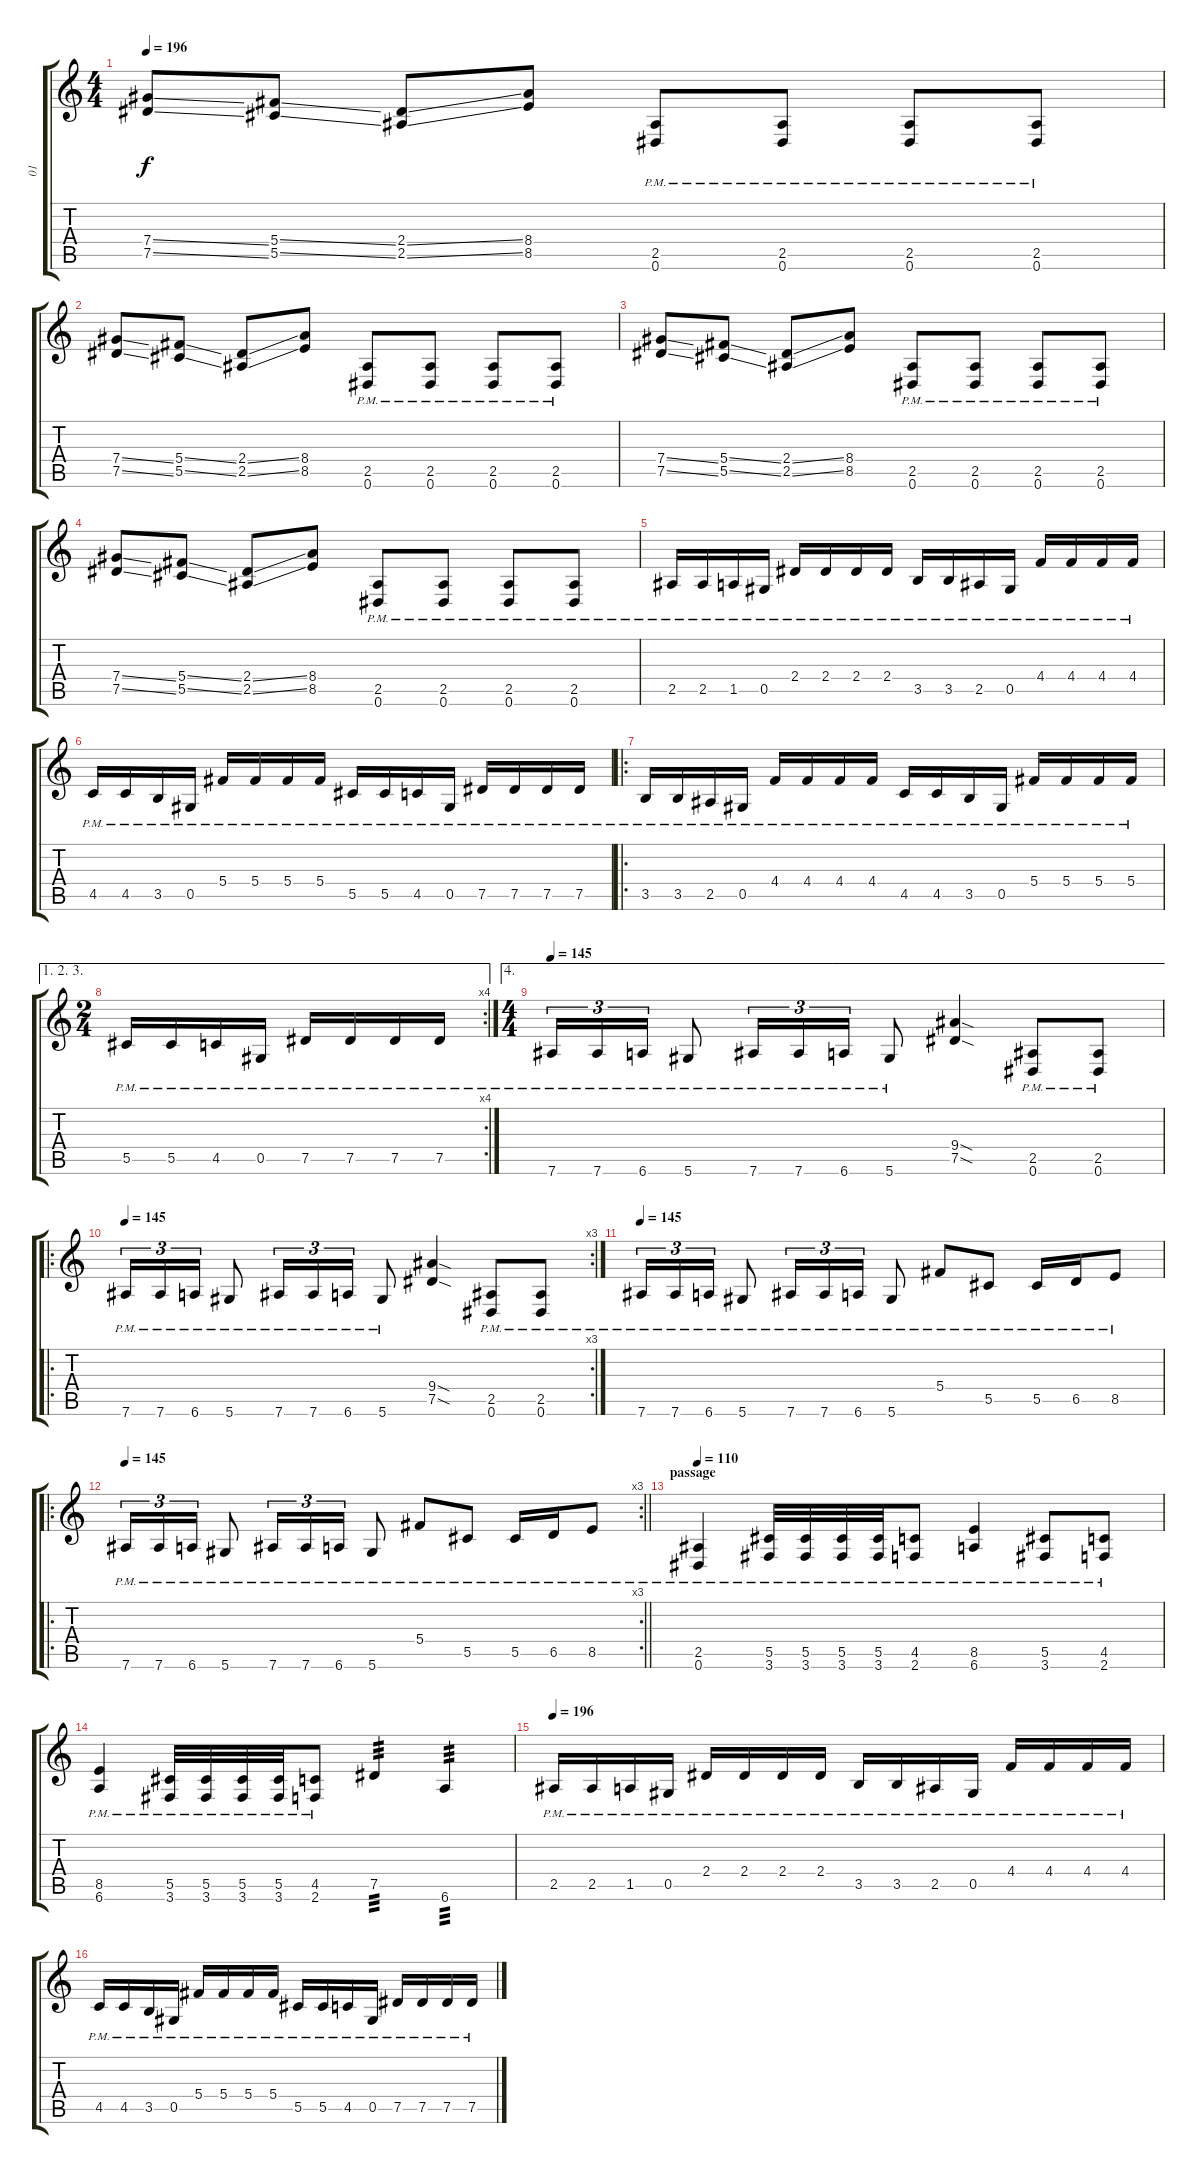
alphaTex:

\track ("01" "01") {instrument distortionguitar}
\staff {score tabs}
\tuning (Eb4 Bb3 Gb3 Db3 Ab2 Eb2) {hide}
\ts (4 4)
\tempo 196
\clef g2
\ks c
(7.4{ss} 7.5{ss}).8{dy f} (5.4{ss} 5.5{ss}).8 (2.4{ss} 2.5{ss}).8 (8.4 8.5).8 (2.5{pm} 0.6{pm}).8 (2.5{pm} 0.6{pm}).8 (2.5{pm} 0.6{pm}).8 (2.5{pm} 0.6{pm}).8 |
(7.4{ss} 7.5{ss}).8 (5.4{ss} 5.5{ss}).8 (2.4{ss} 2.5{ss}).8 (8.4 8.5).8 (2.5{pm} 0.6{pm}).8 (2.5{pm} 0.6{pm}).8 (2.5{pm} 0.6{pm}).8 (2.5{pm} 0.6{pm}).8 |
(7.4{ss} 7.5{ss}).8 (5.4{ss} 5.5{ss}).8 (2.4{ss} 2.5{ss}).8 (8.4 8.5).8 (2.5{pm} 0.6{pm}).8 (2.5{pm} 0.6{pm}).8 (2.5{pm} 0.6{pm}).8 (2.5{pm} 0.6{pm}).8 |
(7.4{ss} 7.5{ss}).8 (5.4{ss} 5.5{ss}).8 (2.4{ss} 2.5{ss}).8 (8.4 8.5).8 (2.5{pm} 0.6{pm}).8 (2.5{pm} 0.6{pm}).8 (2.5{pm} 0.6{pm}).8 (2.5{pm} 0.6{pm}).8 |
2.5{pm}.16 2.5{pm}.16 1.5{pm}.16 0.5{pm}.16 2.4{pm}.16 2.4{pm}.16 2.4{pm}.16 2.4{pm}.16 3.5{pm}.16 3.5{pm}.16 2.5{pm}.16 0.5{pm}.16 4.4{pm}.16 4.4{pm}.16 4.4{pm}.16 4.4{pm}.16 |
4.5{pm}.16 4.5{pm}.16 3.5{pm}.16 0.5{pm}.16 5.4{pm}.16 5.4{pm}.16 5.4{pm}.16 5.4{pm}.16 5.5{pm}.16 5.5{pm}.16 4.5{pm}.16 0.5{pm}.16 7.5{pm}.16 7.5{pm}.16 7.5{pm}.16 7.5{pm}.16 |
\ro
3.5{pm}.16 3.5{pm}.16 2.5{pm}.16 0.5{pm}.16 4.4{pm}.16 4.4{pm}.16 4.4{pm}.16 4.4{pm}.16 4.5{pm}.16 4.5{pm}.16 3.5{pm}.16 0.5{pm}.16 5.4{pm}.16 5.4{pm}.16 5.4{pm}.16 5.4{pm}.16 |
\ae (1 2 3)
\rc 4
\ts (2 4)
5.5{pm}.16 5.5{pm}.16 4.5{pm}.16 0.5{pm}.16 7.5{pm}.16 7.5{pm}.16 7.5{pm}.16 7.5{pm}.16 |
\ae 4
\ts (4 4)
\tempo 145
7.6{pm}.16{tu (3 2)} 7.6{pm}.16{tu (3 2)} 6.6{pm}.16{tu (3 2)} 5.6{pm}.8 7.6{pm}.16{tu (3 2)} 7.6{pm}.16{tu (3 2)} 6.6{pm}.16{tu (3 2)} 5.6{pm}.8 (9.4{sod} 7.5{sod}).4 (2.5{pm} 0.6{pm}).8 (2.5{pm} 0.6{pm}).8 |
\ro
\rc 3
\tempo 145
7.6{pm}.16{tu (3 2)} 7.6{pm}.16{tu (3 2)} 6.6{pm}.16{tu (3 2)} 5.6{pm}.8 7.6{pm}.16{tu (3 2)} 7.6{pm}.16{tu (3 2)} 6.6{pm}.16{tu (3 2)} 5.6{pm}.8 (9.4{sod} 7.5{sod}).4 (2.5{pm} 0.6{pm}).8 (2.5{pm} 0.6{pm}).8 |
\tempo 145
7.6{pm}.16{tu (3 2)} 7.6{pm}.16{tu (3 2)} 6.6{pm}.16{tu (3 2)} 5.6{pm}.8 7.6{pm}.16{tu (3 2)} 7.6{pm}.16{tu (3 2)} 6.6{pm}.16{tu (3 2)} 5.6{pm}.8 5.4{pm}.8 5.5{pm}.8 5.5{pm}.16 6.5{pm}.16 8.5{pm}.8 |
\ro
\rc 3
\tempo 145
\barLineRight lightlight
7.6{pm}.16{tu (3 2)} 7.6{pm}.16{tu (3 2)} 6.6{pm}.16{tu (3 2)} 5.6{pm}.8 7.6{pm}.16{tu (3 2)} 7.6{pm}.16{tu (3 2)} 6.6{pm}.16{tu (3 2)} 5.6{pm}.8 5.4{pm}.8 5.5{pm}.8 5.5{pm}.16 6.5{pm}.16 8.5{pm}.8 |
\section ("" "passage")
\tempo 110
(2.5{pm} 0.6{pm}).4 (5.5{pm} 3.6{pm}).32 (5.5{pm} 3.6{pm}).32 (5.5{pm} 3.6{pm}).32 (5.5{pm} 3.6{pm}).32 (4.5{pm} 2.6{pm}).8 (8.5{pm} 6.6{pm}).4 (5.5{pm} 3.6{pm}).8 (4.5{pm} 2.6{pm}).8 |
(8.5{pm} 6.6{pm}).4 (5.5{pm} 3.6{pm}).32 (5.5{pm} 3.6{pm}).32 (5.5{pm} 3.6{pm}).32 (5.5{pm} 3.6{pm}).32 (4.5{pm} 2.6{pm}).8 7.5.4{tp 3} 6.6.4{tp 3} |
\tempo 196
2.5{pm}.16 2.5{pm}.16 1.5{pm}.16 0.5{pm}.16 2.4{pm}.16 2.4{pm}.16 2.4{pm}.16 2.4{pm}.16 3.5{pm}.16 3.5{pm}.16 2.5{pm}.16 0.5{pm}.16 4.4{pm}.16 4.4{pm}.16 4.4{pm}.16 4.4{pm}.16 |
4.5{pm}.16 4.5{pm}.16 3.5{pm}.16 0.5{pm}.16 5.4{pm}.16 5.4{pm}.16 5.4{pm}.16 5.4{pm}.16 5.5{pm}.16 5.5{pm}.16 4.5{pm}.16 0.5{pm}.16 7.5{pm}.16 7.5{pm}.16 7.5{pm}.16 7.5{pm}.16
